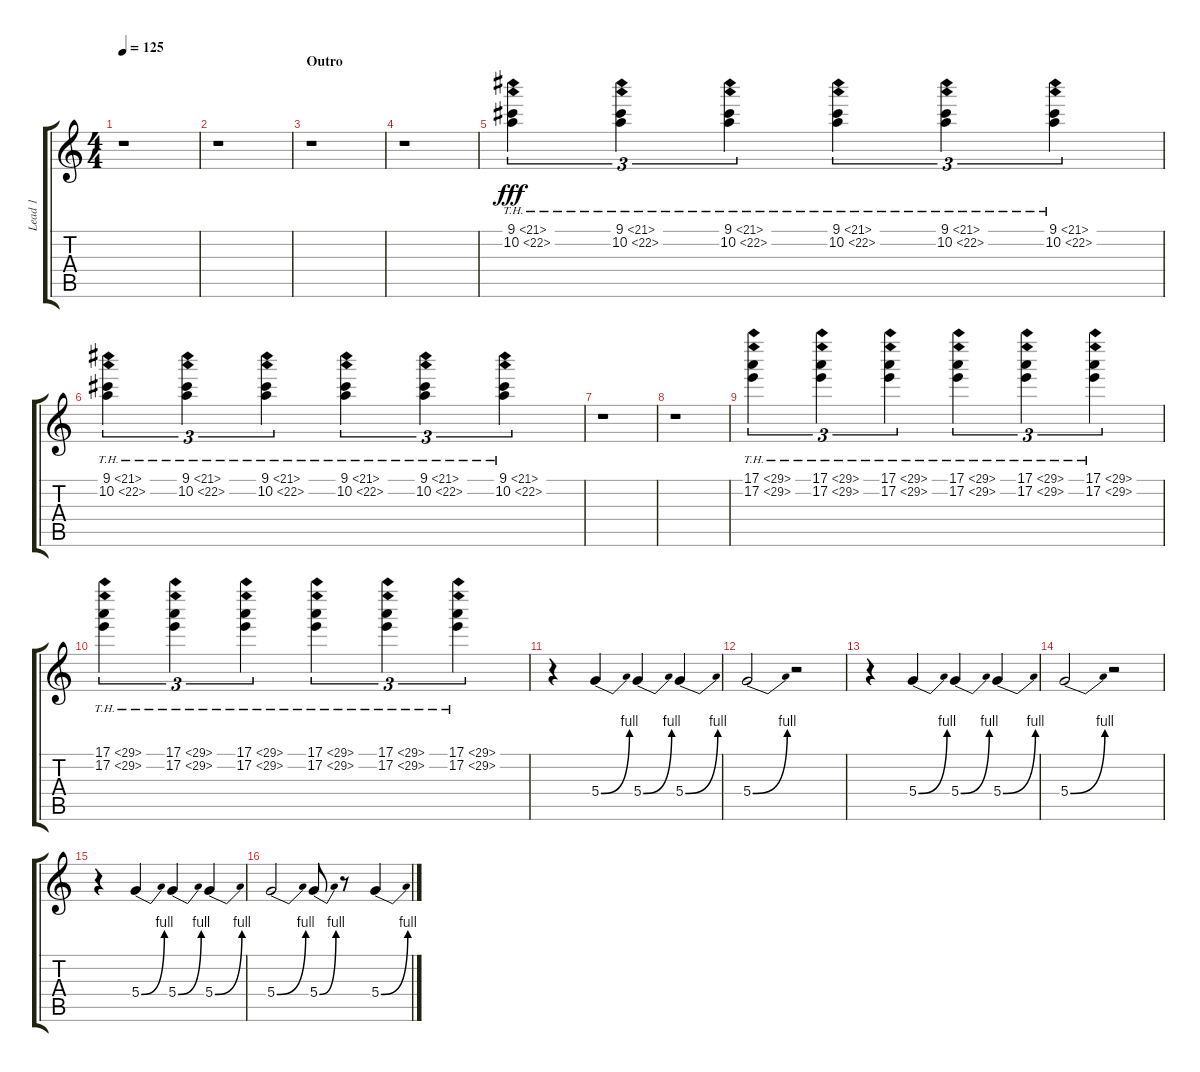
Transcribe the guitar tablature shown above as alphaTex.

\track ("Lead 1" "Lead 1") {instrument overdrivenguitar}
\staff {score tabs}
\tuning (E4 B3 G3 D3 A2 E2) {hide}
\ts (4 4)
\tempo 125
\clef g2
\ks c
r.1{dy fff} |
r.1 |
\section ("" "Outro")
r.1{volume 11 balance 16} |
r.1 |
(9.1{th 12} 10.2{th 12}).4{tu (3 2) volume 5 balance 0} (9.1{th 12} 10.2{th 12}).4{tu (3 2)} (9.1{th 12} 10.2{th 12}).4{tu (3 2)} (9.1{th 12} 10.2{th 12}).4{tu (3 2)} (9.1{th 12} 10.2{th 12}).4{tu (3 2)} (9.1{th 12} 10.2{th 12}).4{tu (3 2)} |
(9.1{th 12} 10.2{th 12}).4{tu (3 2)} (9.1{th 12} 10.2{th 12}).4{tu (3 2)} (9.1{th 12} 10.2{th 12}).4{tu (3 2)} (9.1{th 12} 10.2{th 12}).4{tu (3 2)} (9.1{th 12} 10.2{th 12}).4{tu (3 2)} (9.1{th 12} 10.2{th 12}).4{tu (3 2)} |
r.1 |
r.1{volume 11 balance 16} |
(17.1{th 12} 17.2{th 12}).4{tu (3 2) volume 5 balance 0} (17.1{th 12} 17.2{th 12}).4{tu (3 2)} (17.1{th 12} 17.2{th 12}).4{tu (3 2)} (17.1{th 12} 17.2{th 12}).4{tu (3 2)} (17.1{th 12} 17.2{th 12}).4{tu (3 2)} (17.1{th 12} 17.2{th 12}).4{tu (3 2)} |
(17.1{th 12} 17.2{th 12}).4{tu (3 2)} (17.1{th 12} 17.2{th 12}).4{tu (3 2)} (17.1{th 12} 17.2{th 12}).4{tu (3 2)} (17.1{th 12} 17.2{th 12}).4{tu (3 2)} (17.1{th 12} 17.2{th 12}).4{tu (3 2)} (17.1{th 12} 17.2{th 12}).4{tu (3 2)} |
r.4{volume 14 instrument overdrivenguitar} 5.4{be (bend 0 0 60 4)}.4 5.4{be (bend 0 0 60 4)}.4 5.4{be (bend 0 0 60 4)}.4 |
5.4{be (bend 0 0 60 4)}.2 r.2 |
r.4 5.4{be (bend 0 0 60 4)}.4 5.4{be (bend 0 0 60 4)}.4 5.4{be (bend 0 0 60 4)}.4 |
5.4{be (bend 0 0 60 4)}.2 r.2 |
r.4 5.4{be (bend 0 0 60 4)}.4 5.4{be (bend 0 0 60 4)}.4 5.4{be (bend 0 0 60 4)}.4 |
5.4{be (bend 0 0 60 4)}.2 5.4{be (bend 0 0 60 4)}.8 r.8 5.4{be (bend 0 0 60 4)}.4
